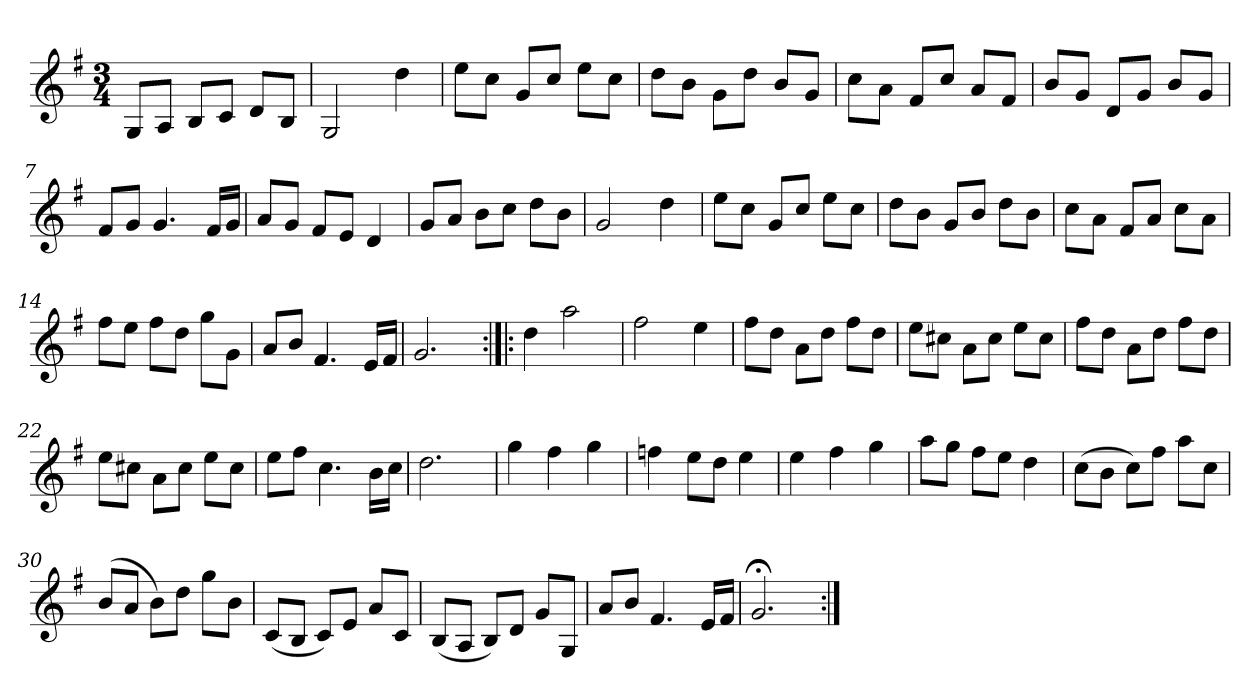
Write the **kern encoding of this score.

**kern
*part1
*staff1
*clefG2
*k[f#]
*G:
*M3/4
*MM120
=1
8G/L
8A/J
8B/L
8c/J
8d/L
8B/J
=2
2G
4dd
=3
8ee\L
8cc\J
8g/L
8cc/J
8ee\L
8cc\J
=4
8dd\L
8b\J
8g\L
8dd\J
8b/L
8g/J
=5
8cc\L
8a\J
8f#/L
8cc/J
8a/L
8f#/J
=6
8b/L
8g/J
8d/L
8g/J
8b/L
8g/J
=7
8f#/L
8g/J
4.g
16f#/LL
16g/JJ
=8
8a/L
8g/J
8f#/L
8e/J
4d
=9
8g/L
8a/J
8b\L
8cc\J
8dd\L
8b\J
=10
2g
4dd
=11
8ee\L
8cc\J
8g/L
8cc/J
8ee\L
8cc\J
=12
8dd\L
8b\J
8g/L
8b/J
8dd\L
8b\J
=13
8cc\L
8a\J
8f#/L
8a/J
8cc\L
8a\J
=14
8ff#\L
8ee\J
8ff#\L
8dd\J
8gg\L
8g\J
=15
8a/L
8b/J
4.f#
16e/LL
16f#/JJ
=16
2.g
=17:|!|:
4dd
2aa
=18
2ff#
4ee
=19
8ff#\L
8dd\J
8a\L
8dd\J
8ff#\L
8dd\J
=20
8ee\L
8cc#X\J
8a\L
8cc#\J
8ee\L
8cc#\J
=21
8ff#\L
8dd\J
8a\L
8dd\J
8ff#\L
8dd\J
=22
8ee\L
8cc#X\J
8a\L
8cc#\J
8ee\L
8cc#\J
=23
8ee\L
8ff#\J
4.cc
16b\LL
16cc\JJ
=24
2.dd
=25
4gg
4ff#
4gg
=26
4ffn
8ee\L
8dd\J
4ee
=27
4ee
4ff#
4gg
=28
8aa\L
8gg\J
8ff#\L
8ee\J
4dd
=29
(8cc\L
8b\J
8cc\L)
8ff#\J
8aa\L
8cc\J
=30
(8b/L
8a/J
8b\L)
8dd\J
8gg\L
8b\J
=31
(8c/L
8B/J
8c/L)
8e/J
8a/L
8c/J
=32
(8B/L
8A/J
8B/L)
8d/J
8g/L
8G/J
=33
8a/L
8b/J
4.f#
16e/LL
16f#/JJ
=34
2.g;<
=:|!
*-
